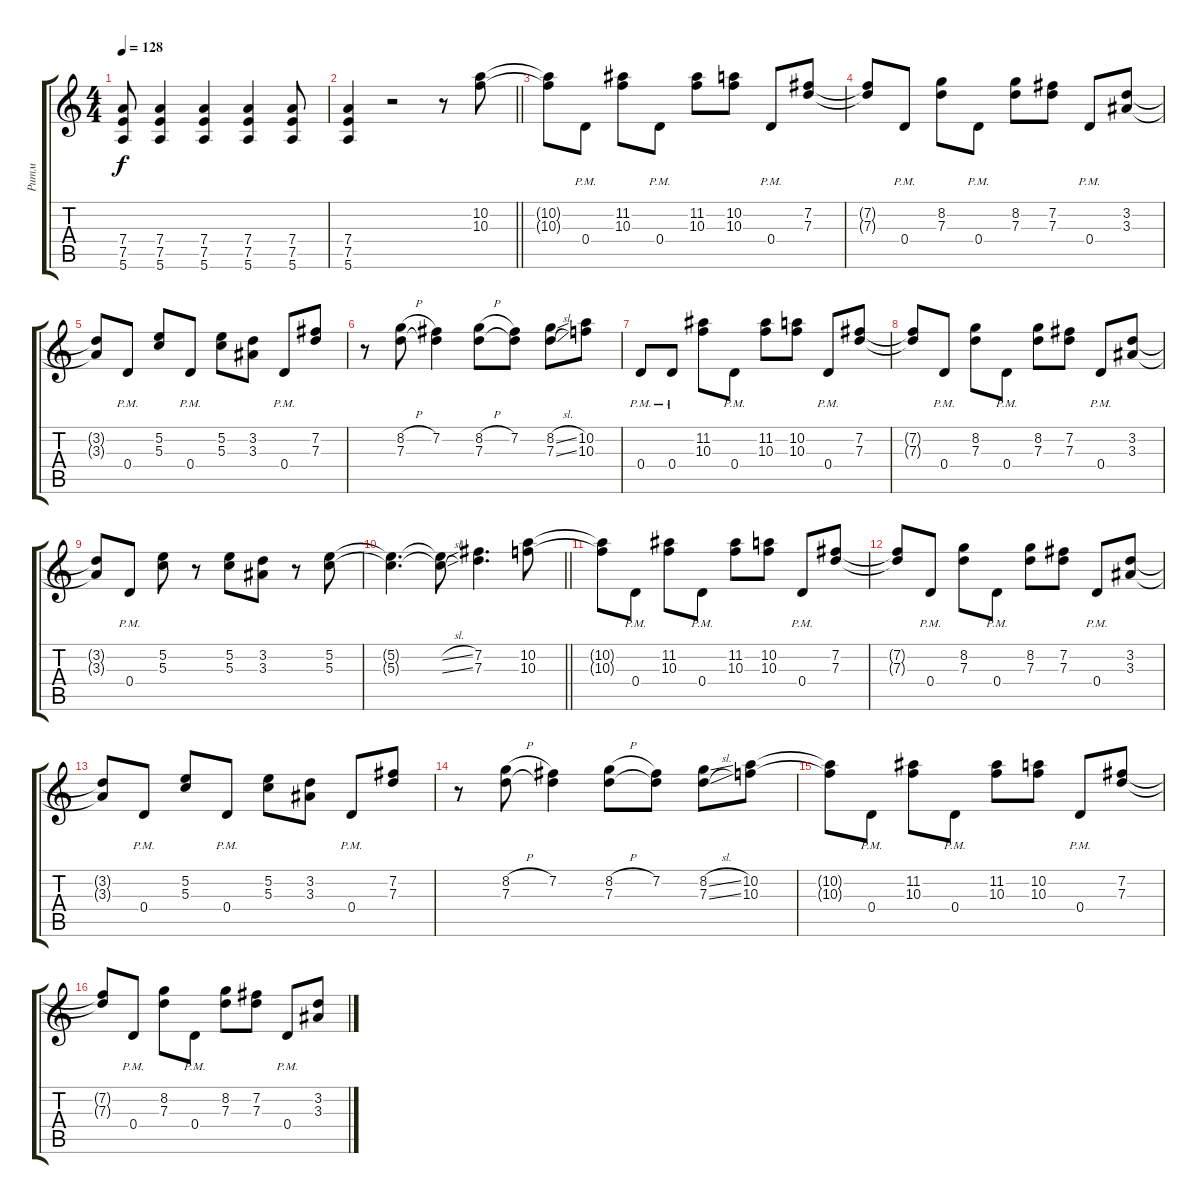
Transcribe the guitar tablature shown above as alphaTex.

\track ("Ритм" "Ритм") {instrument distortionguitar}
\staff {score tabs}
\tuning (E4 B3 G3 D3 A2 E2) {hide}
\ts (4 4)
\tempo 128
\clef g2
\ks c
(7.4{t} 7.5{t} 5.6{t}).8{dy f} (7.4 7.5 5.6).4 (7.4 7.5 5.6).4 (7.4 7.5 5.6).4 (7.4 7.5 5.6).8 |
\barLineRight lightlight
(7.4 7.5 5.6).4 r.2 r.8 (10.2 10.3).8 |
(10.2{t} 10.3{t}).8 0.4{pm}.8 (11.2 10.3).8 0.4{pm}.8 (11.2 10.3).8 (10.2 10.3).8 0.4{pm}.8 (7.2 7.3).8 |
(7.2{t} 7.3{t}).8 0.4{pm}.8 (8.2 7.3).8 0.4{pm}.8 (8.2 7.3).8 (7.2 7.3).8 0.4{pm}.8 (3.2 3.3).8 |
(3.2{t} 3.3{t}).8 0.4{pm}.8 (5.2 5.3).8 0.4{pm}.8 (5.2 5.3).8 (3.2 3.3).8 0.4{pm}.8 (7.2 7.3).8 |
r.8 (8.2{h} 7.3).8 (7.2 7.3{t}).4 (8.2{h} 7.3).8 (7.2 7.3{t}).8 (8.2{sl} 7.3{sl}).8 (10.2 10.3).8 |
0.4{pm}.8 0.4{pm}.8 (11.2 10.3).8 0.4{pm}.8 (11.2 10.3).8 (10.2 10.3).8 0.4{pm}.8 (7.2 7.3).8 |
(7.2{t} 7.3{t}).8 0.4{pm}.8 (8.2 7.3).8 0.4{pm}.8 (8.2 7.3).8 (7.2 7.3).8 0.4{pm}.8 (3.2 3.3).8 |
(3.2{t} 3.3{t}).8 0.4{pm}.8 (5.2 5.3).8 r.8 (5.2 5.3).8 (3.2 3.3).8 r.8 (5.2 5.3).8 |
\barLineRight lightlight
(5.2{t} 5.3{t}).4{d} (5.2{sl t} 5.3{sl t}).8 (7.2 7.3).4{d} (10.2 10.3).8 |
(10.2{t} 10.3{t}).8 0.4{pm}.8 (11.2 10.3).8 0.4{pm}.8 (11.2 10.3).8 (10.2 10.3).8 0.4{pm}.8 (7.2 7.3).8 |
(7.2{t} 7.3{t}).8 0.4{pm}.8 (8.2 7.3).8 0.4{pm}.8 (8.2 7.3).8 (7.2 7.3).8 0.4{pm}.8 (3.2 3.3).8 |
(3.2{t} 3.3{t}).8 0.4{pm}.8 (5.2 5.3).8 0.4{pm}.8 (5.2 5.3).8 (3.2 3.3).8 0.4{pm}.8 (7.2 7.3).8 |
r.8 (8.2{h} 7.3).8 (7.2 7.3{t}).4 (8.2{h} 7.3).8 (7.2 7.3{t}).8 (8.2{sl} 7.3{sl}).8 (10.2 10.3).8 |
(10.2{t} 10.3{t}).8 0.4{pm}.8 (11.2 10.3).8 0.4{pm}.8 (11.2 10.3).8 (10.2 10.3).8 0.4{pm}.8 (7.2 7.3).8 |
(7.2{t} 7.3{t}).8 0.4{pm}.8 (8.2 7.3).8 0.4{pm}.8 (8.2 7.3).8 (7.2 7.3).8 0.4{pm}.8 (3.2 3.3).8
